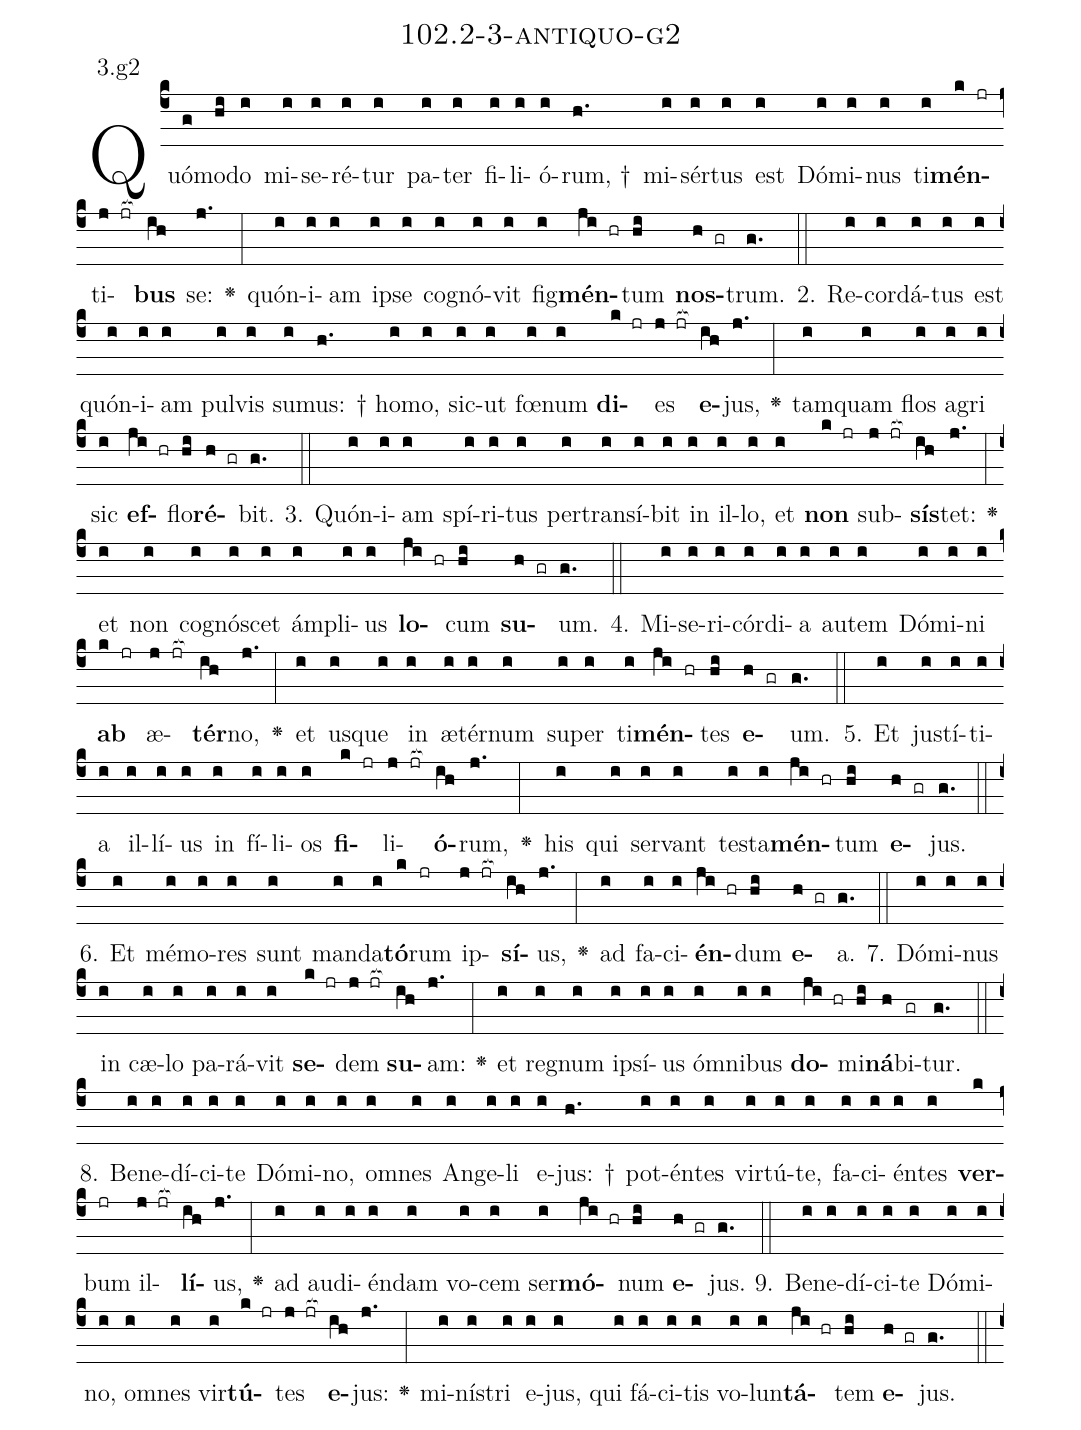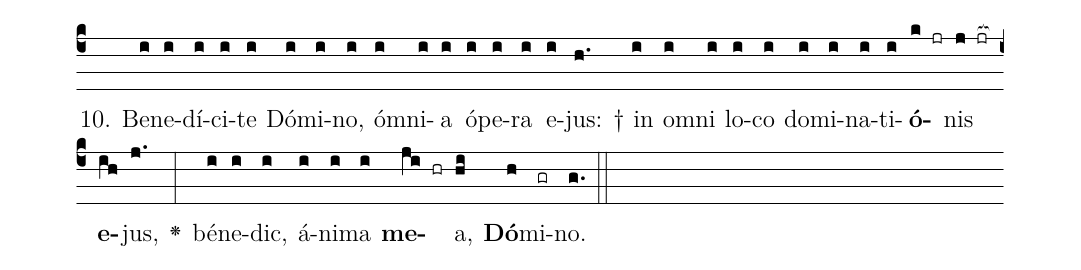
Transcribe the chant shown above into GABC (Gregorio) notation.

name: 102.2-3-antiquo-g2;
annotation: 3.g2;
%%
(c4)Quó(g)mo(hi)do(i) mi(i)se(i)ré(i)tur(i) pa(i)ter(i) fi(i)li(i)ó(i)rum, †(h.) mi(i)sér(i)tus(i) est(i) Dó(i)mi(i)nus(i) ti(i)<b>mén</b>(k jr)ti(j jr[ocb:1{])<b>bus</b>(ih[ocb:0}]) se:(j.) <v>\greheightstar</v>(:) quón(i)i(i)am(i) ip(i)se(i) co(i)gnó(i)vit(i) fig(i)<b>mén</b>(ji hr)tum(hi) <b>nos</b>(h gr)trum.(g.) (::)
2. Re(i)cor(i)dá(i)tus(i) est(i) quón(i)i(i)am(i) pul(i)vis(i) su(i)mus: †(h.) ho(i)mo,(i) sic(i)ut(i) fœ(i)num(i) <b>di</b>(k jr)es(j jr[ocb:1{]) <b>e</b>(ih[ocb:0}])jus,(j.) <v>\greheightstar</v>(:) tam(i)quam(i) flos(i) a(i)gri(i) sic(i) <b>ef</b>(ji hr)flo(hi)<b>ré</b>(h gr)bit.(g.) (::)
3. Quón(i)i(i)am(i) spí(i)ri(i)tus(i) per(i)trans(i)í(i)bit(i) in(i) il(i)lo,(i) et(i) <b>non</b>(k jr) sub(j jr[ocb:1{])<b>sís</b>(ih[ocb:0}])tet:(j.) <v>\greheightstar</v>(:) et(i) non(i) co(i)gnó(i)scet(i) ám(i)pli(i)us(i) <b>lo</b>(ji hr)cum(hi) <b>su</b>(h gr)um.(g.) (::)
4. Mi(i)se(i)ri(i)cór(i)di(i)a(i) au(i)tem(i) Dó(i)mi(i)ni(i) <b>ab</b>(k jr) æ(j jr[ocb:1{])<b>tér</b>(ih[ocb:0}])no,(j.) <v>\greheightstar</v>(:) et(i) us(i)que(i) in(i) æ(i)tér(i)num(i) su(i)per(i) ti(i)<b>mén</b>(ji hr)tes(hi) <b>e</b>(h gr)um.(g.) (::)
5. Et(i) jus(i)tí(i)ti(i)a(i) il(i)lí(i)us(i) in(i) fí(i)li(i)os(i) <b>fi</b>(k jr)li(j jr[ocb:1{])<b>ó</b>(ih[ocb:0}])rum,(j.) <v>\greheightstar</v>(:) his(i) qui(i) ser(i)vant(i) tes(i)ta(i)<b>mén</b>(ji hr)tum(hi) <b>e</b>(h gr)jus.(g.) (::)
6. Et(i) mé(i)mo(i)res(i) sunt(i) man(i)da(i)<b>tó</b>(k)rum(jr) ip(j jr[ocb:1{])<b>sí</b>(ih[ocb:0}])us,(j.) <v>\greheightstar</v>(:) ad(i) fa(i)ci(i)<b>én</b>(ji hr)dum(hi) <b>e</b>(h gr)a.(g.) (::)
7. Dó(i)mi(i)nus(i) in(i) cæ(i)lo(i) pa(i)rá(i)vit(i) <b>se</b>(k jr)dem(j jr[ocb:1{]) <b>su</b>(ih[ocb:0}])am:(j.) <v>\greheightstar</v>(:) et(i) re(i)gnum(i) ip(i)sí(i)us(i) óm(i)ni(i)bus(i) <b>do</b>(ji hr)mi(hi)<b>ná</b>(h)bi(gr)tur.(g.) (::)
8. Be(i)ne(i)dí(i)ci(i)te(i) Dó(i)mi(i)no,(i) om(i)nes(i) An(i)ge(i)li(i) e(i)jus: †(h.) pot(i)én(i)tes(i) vir(i)tú(i)te,(i) fa(i)ci(i)én(i)tes(i) <b>ver</b>(k)bum(jr) il(j jr[ocb:1{])<b>lí</b>(ih[ocb:0}])us,(j.) <v>\greheightstar</v>(:) ad(i) au(i)di(i)én(i)dam(i) vo(i)cem(i) ser(i)<b>mó</b>(ji hr)num(hi) <b>e</b>(h gr)jus.(g.) (::)
9. Be(i)ne(i)dí(i)ci(i)te(i) Dó(i)mi(i)no,(i) om(i)nes(i) vir(i)<b>tú</b>(k jr)tes(j jr[ocb:1{]) <b>e</b>(ih[ocb:0}])jus:(j.) <v>\greheightstar</v>(:) mi(i)nís(i)tri(i) e(i)jus,(i) qui(i) fá(i)ci(i)tis(i) vo(i)lun(i)<b>tá</b>(ji hr)tem(hi) <b>e</b>(h gr)jus.(g.) (::)
10. Be(i)ne(i)dí(i)ci(i)te(i) Dó(i)mi(i)no,(i) óm(i)ni(i)a(i) ó(i)pe(i)ra(i) e(i)jus: †(h.) in(i) om(i)ni(i) lo(i)co(i) do(i)mi(i)na(i)ti(i)<b>ó</b>(k jr)nis(j jr[ocb:1{]) <b>e</b>(ih[ocb:0}])jus,(j.) <v>\greheightstar</v>(:) bé(i)ne(i)dic,(i) á(i)ni(i)ma(i) <b>me</b>(ji hr)a,(hi) <b>Dó</b>(h)mi(gr)no.(g.) (::)
